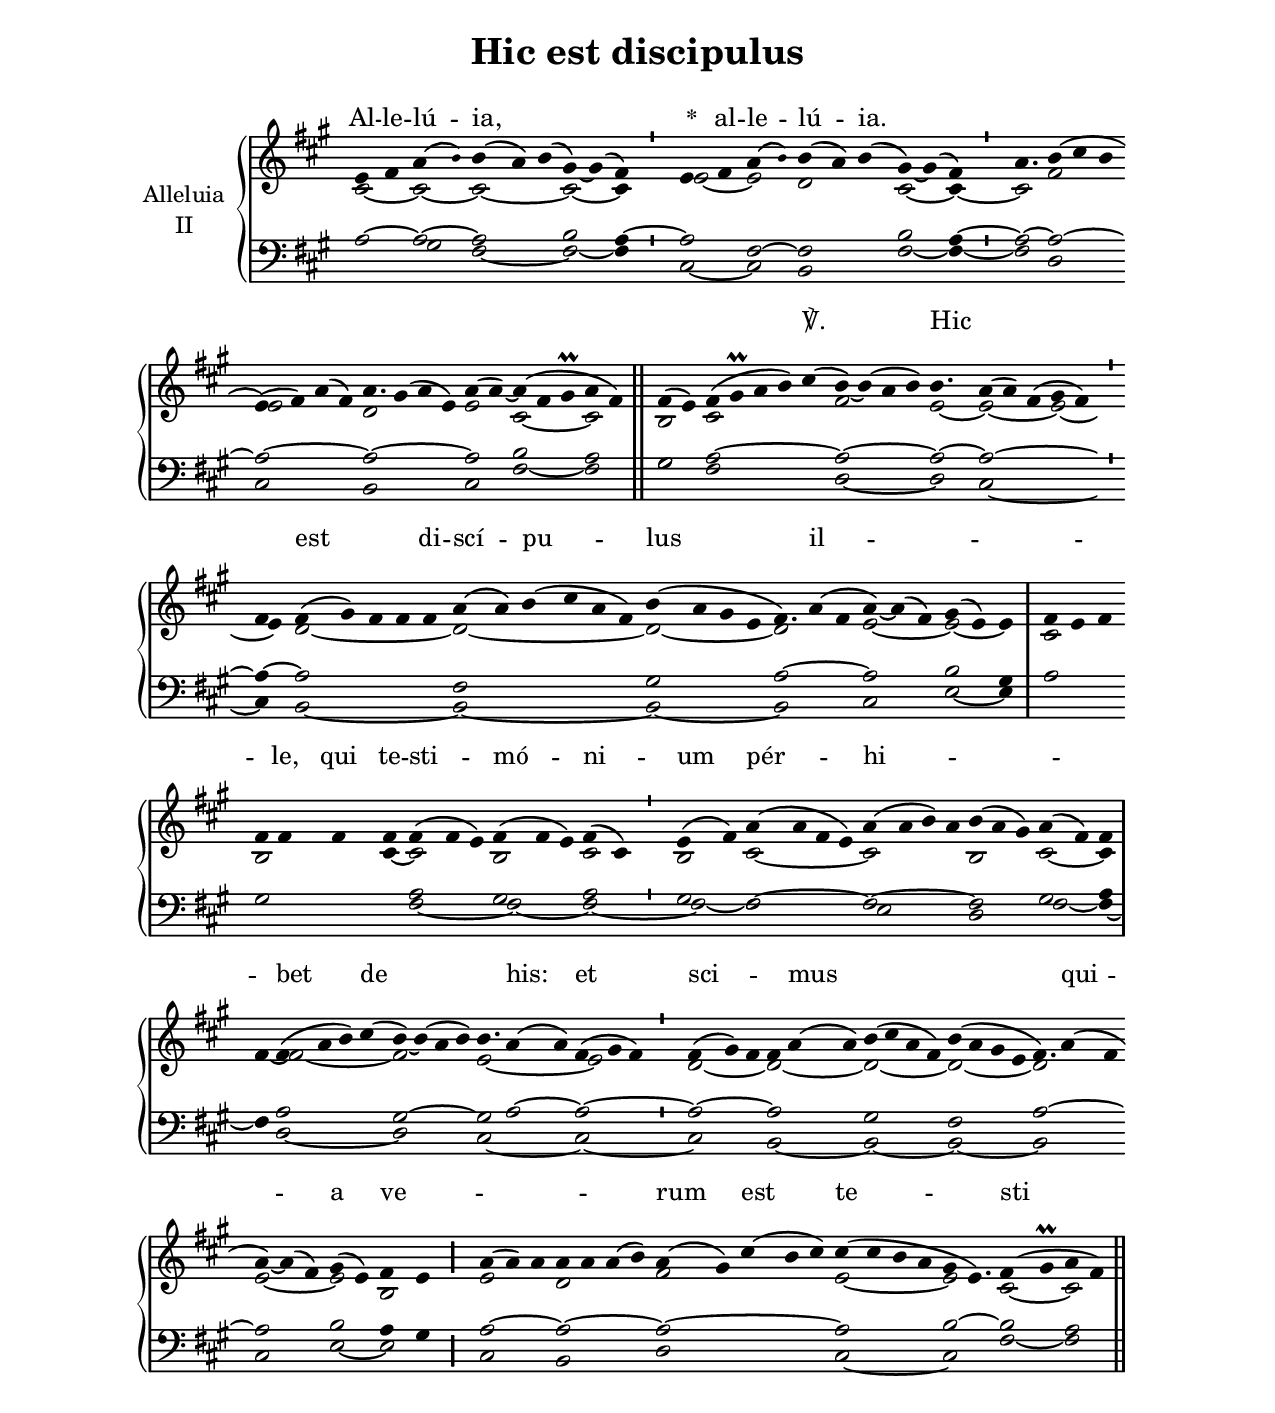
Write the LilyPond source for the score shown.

\version "2.18"
\include "gregorian.ly"
\include "noh2.ily"


%Page reference: page i.72
%(volume.page)

global = {
 \key fis \minor
 \cadenzaOn 
}

\header {
  title = \markup \center-column {"Hic est discipulus" \vspace #1 }
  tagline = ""
  composer = ""
}

\paper {
 #(include-special-characters)
  oddHeaderMarkup = \markup \fill-line {
    \line {}
    \center-column {
      \on-the-fly #first-page     " "
      \on-the-fly #not-first-page "Hic est discipulus"
    }
    \line { \on-the-fly #print-page-number-check-first \fromproperty #'page:page-number-string }
  }
  evenHeaderMarkup = \markup \fill-line {
    \line { \on-the-fly #print-page-number-check-first \fromproperty #'page:page-number-string }
    \center-column { "Hic est discipulus" }
    \line {}
  }
}

chantText = \lyricmode {
Al -- le -- lú -- ia, _ _ 
\set stanza = " * " al -- le -- lú -- ia. _ _ _ _ _ _ _ _ ℣. 
Hic _ _ _ est _ _ di -- scí -- pu -- lus il -- _ _ _ _ _ _ le, 
qui te -- sti -- mó -- ni -- um pér -- hi -- _ _ _ _ _ bet de _ his: 
et sci -- _ _ mus _ _ qui -- a ve -- _ _ _ _ _ _ rum est 
te -- sti -- mó -- ni -- um 
\set stanza = " * " e -- _ jus. _ }

chantMusic = {
\tieDown  e'4 fis'4 a'4 ( \once \tweak #'font-size #-4 b' ) b'4 ( a'4) b'4 ( gis'4) ~ gis'4 ( fis'4) \divisioMinima
 e'4 fis'4 a'4 ( \once \tweak #'font-size #-4 b' ) b'4 ( a'4) b'4 ( gis'4) ~ gis'4 ( fis'4) \divisioMinima
 a'4. b'4 ( cis''4 b'4 \forceBreak
) e'4 ( fis'4) a'4 ( fis'4) a'4. gis'4 ( a'4 e'4) a'4 ( a'4) ~ a'4 ( fis'4 gis'\prall a'4 fis'4) \finalis
 fis'4 ( e'4) fis'4 ( gis'\prall a'4 b'4) cis''4 ( b'4) ~ b'4 ( a'4 b'4) b'4. a'4 ( a'4) fis'4 ( gis'4 fis'4) \divisioMinima \forceBreak

 fis'4 fis'4 ( gis'4) fis'4 fis'4 fis'4 a'4 ( a'4) b'4 ( cis''4 a'4 fis'4) b'4 ( a'4 gis'4 e'4 fis'4.) a'4 ( fis'4 a'4) ~ a'4 ( fis'4) gis'4 ( e'4) e'4 \divisioMaxima
 fis'4 e'4 fis'4 \forceBreak
 fis'4 fis'4 fis'4 fis'4 fis'4 ( fis'4 e'4) fis'4 ( fis'4 e'4) fis'4 ( cis'4) \divisioMinima
 e'4 ( fis'4) a'4 ( a'4 fis'4 e'4) a'4 ( a'4 b'4) a'4 b'4 ( a'4 gis'4) a'4 ( fis'4) fis'4 \divisioMaxima \forceBreak

 fis'4 fis'4 ( a'4 b'4) cis''4 ( b'4) ~ b'4 ( a'4 b'4) b'4. a'4 ( a'4) fis'4 ( gis'4 fis'4) \divisioMinima
 fis'4 ( gis'4) fis'4 fis'4 a'4 ( a'4) b'4 ( cis''4 a'4 fis'4) b'4 ( a'4 gis'4 e'4 fis'4.) a'4 ( fis'4 \forceBreak
 a'4) ~ a'4 ( fis'4) gis'4 ( e'4) fis'4 e'4 \divisioMaior
 a'4 ( a'4) a'4 a'4 a'4 a'4 ( b'4)  a'4 ( gis'4) cis''4 ( b'4 cis''4) cis''4 ( cis''4 b'4 a'4 gis'4 e'4.) fis'4 ( gis'\prall a'4 fis'4) \finalis

}

altoMusic = {
cis'2 ~ cis'2 ~ cis'2*3/2 ~ cis'2 ~ cis'4 \divisioMinima
e'2 ~ e'2 d'2*3/2 cis'2 ~ cis'4 ~ \divisioMinima
cis'2*3/4 fis'2*3/2 e'2*4/2 d'2*9/4 e'2 cis'2*3/2 ~ cis'2 \finalis
b2 cis'2*5/2 fis'2*4/2 e'2*3/4 ~ e'2*3/2 ~ e'2 ~ \divisioMinima
e'4 d'2*5/2 ~ d'2*6/2 ~ d'2*4/2 ~ d'2*7/4 e'2*3/2 ~ e'2 ~ e'4 \divisioMaxima
cis'2*3/2 b2*3/2 cis'4 ~ cis'2*3/2 b2*3/2 cis'2 \divisioMinima
b2 cis'2*4/2 ~ cis'2*4/2 b2*3/2 cis'2 ~ cis'4 \divisioMaxima
fis'4 ~ fis'2*4/2 ~ fis'2*4/2 e'2*7/4 ~ e'2*3/2 \divisioMinima
d'2*3/2 ~ d'2*3/2 ~ d'2*4/2 ~ d'2*4/2 ~ d'2*7/4 e'2*3/2 ~ e'2 b2 \divisioMaior
e'2*3/2 d'2*4/2 fis'2*5/2 e'2*4/2 ~ e'2*5/4 cis'2 ~ cis'2 \finalis
}

tenorMusic = {
a2 ~ a2 ~ a2*3/2 b2 a4 ~ \divisioMinima
a2 fis2 ~ fis2*3/2 b2 a4 ~ \divisioMinima
a2*3/4 ~ a2*3/2 ~ a2*4/2 ~ a2*9/4 ~ a2 b2*3/2 a2 \finalis
gis2 a2*5/2 ~ a2*4/2 ~ a2*3/4 ~ a2*5/2 ~ \divisioMinima
a4 ~ a2*5/2 fis2*6/2 gis2*4/2 a2*7/4 ~ a2*3/2 b2 gis4 \divisioMaxima
a2*3/2 gis2*4/2 a2*3/2 gis2*3/2 a2 \divisioMinima
gis2 fis2*4/2 ~ fis2*4/2 ~ fis2*3/2 gis2 a4 \divisioMaxima
fis4 a2*4/2 gis2*4/2 ~ gis2*3/4 a2 ~ a2*3/2 ~ \divisioMinima
a2*3/2 ~ a2*3/2 gis2*4/2 fis2*4/2 a2*7/4 ~ a2*3/2 b2 a4 gis4 \divisioMaior
a2*3/2 ~ a2*4/2 ~ a2*5/2 ~ a2*4/2 b2*5/4 ~ b2 a2 \finalis
}

bassMusic = {
r2 gis2 fis2*3/2 ~ fis2 ~ fis4 \divisioMinima
cis2 ~ cis2 b,2*3/2 fis2 ~ fis4 ~ \divisioMinima
fis2*3/4 d2*3/2 cis2*4/2 b,2*9/4 cis2 fis2*3/2 ~ fis2 \finalis
gis2 fis2*5/2 d2*4/2 ~ d2*3/4 cis2*5/2 ~ \divisioMinima
cis4 b,2*5/2 ~ b,2*6/2 ~ b,2*4/2 ~ b,2*7/4 cis2*3/2 e2 ~ e4 \divisioMaxima
r2*7/2 fis2*3/2 ~ fis2*3/2 ~ fis2 ~ \divisioMinima
fis2 ~ fis2*4/2 e2*4/2 d2*3/2 fis2 ~ fis4 ~ \divisioMaxima
fis4 d2*4/2 ~ d2*4/2 cis2*7/4 ~ cis2*3/2 ~ \divisioMinima
cis2*3/2 b,2*3/2 ~ b,2*4/2 ~ b,2*4/2 ~ b,2*7/4 cis2*3/2 e2 ~ e2 \divisioMaior
cis2*3/2 b,2*4/2 d2*5/2 cis2*4/2 ~ cis2*5/4 fis2 ~ fis2 \finalis
}

voiceLines = {
\voiceLineStyle


}

\score{
  <<
    \new GrandStaff <<
      \set GrandStaff.autoBeaming = ##f
      \set GrandStaff.instrumentName = \markup \center-column {
        "Alleluia"
        "II"
      }
      \new Staff = up <<
        \new Voice = "chant" {
          \voiceOne \global \chantMusic
        }
        \new Voice {
          \voiceTwo \global \altoMusic
        }
      >>

      \new Staff = down <<
        \clef bass
        \new Voice {
          \voiceOne \global \tenorMusic
        }
        \new Voice {
          \voiceTwo \global \bassMusic
        }
	\new Voice {
        \voiceThree \global \voiceLines
        }
      >>
    >>
    \new Lyrics \lyricsto chant {
      \chantText
    }
  >>
  \layout{
  }
  \midi{
    \tempo 4 = 125
  }
}
